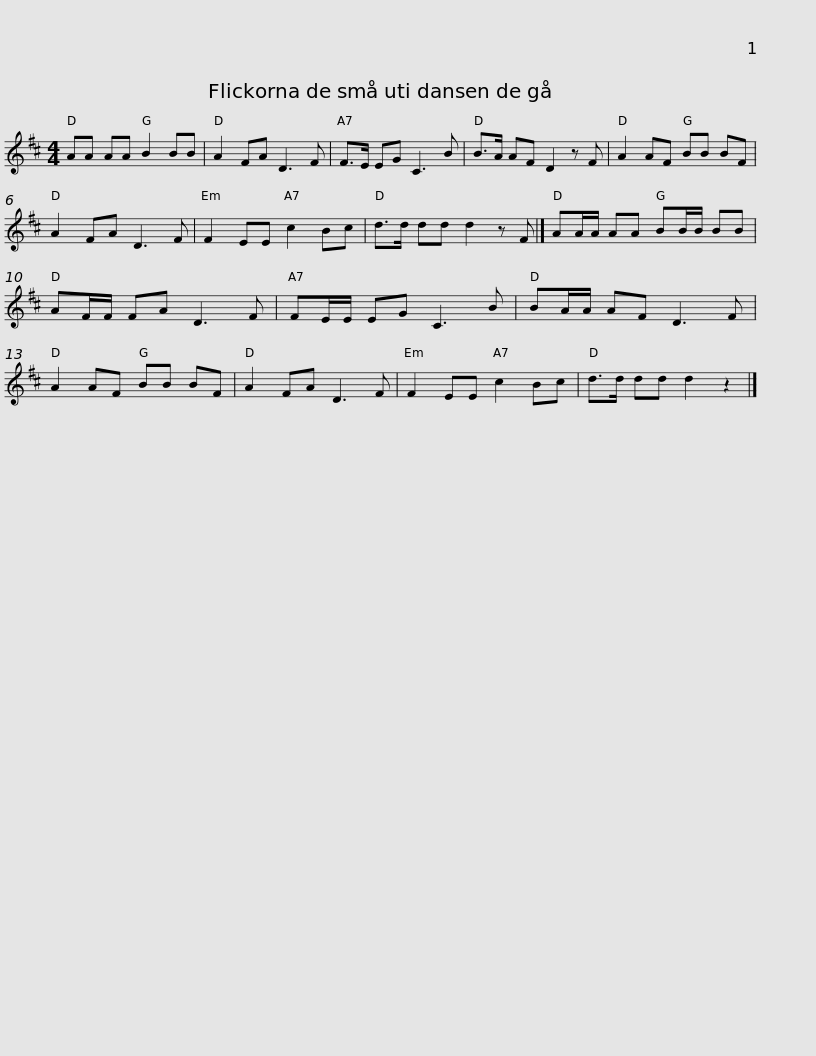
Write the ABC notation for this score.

X:1
L:1/8
M:4/4
I:linebreak $
K:D
V:1 treble
V:1
 AA AA B2 BB | A2 FA D3 F | F>E EG C3 B | B>A AF D2 z F | A2 AF BB BF | %5
 A2 FA D3 F |$ F2 EE c2 Bc | d>d dd d2 z F |] AA/A/ AA BB/B/ BB | AF/F/ FA D3 F | %10
 FE/E/ EG C3 B |$ BA/A/ AF D3 F | A2 AF BB BF | A2 FA D3 F | F2 EE c2 Bc | %15
 d>d dd d2 z2 |] %16
